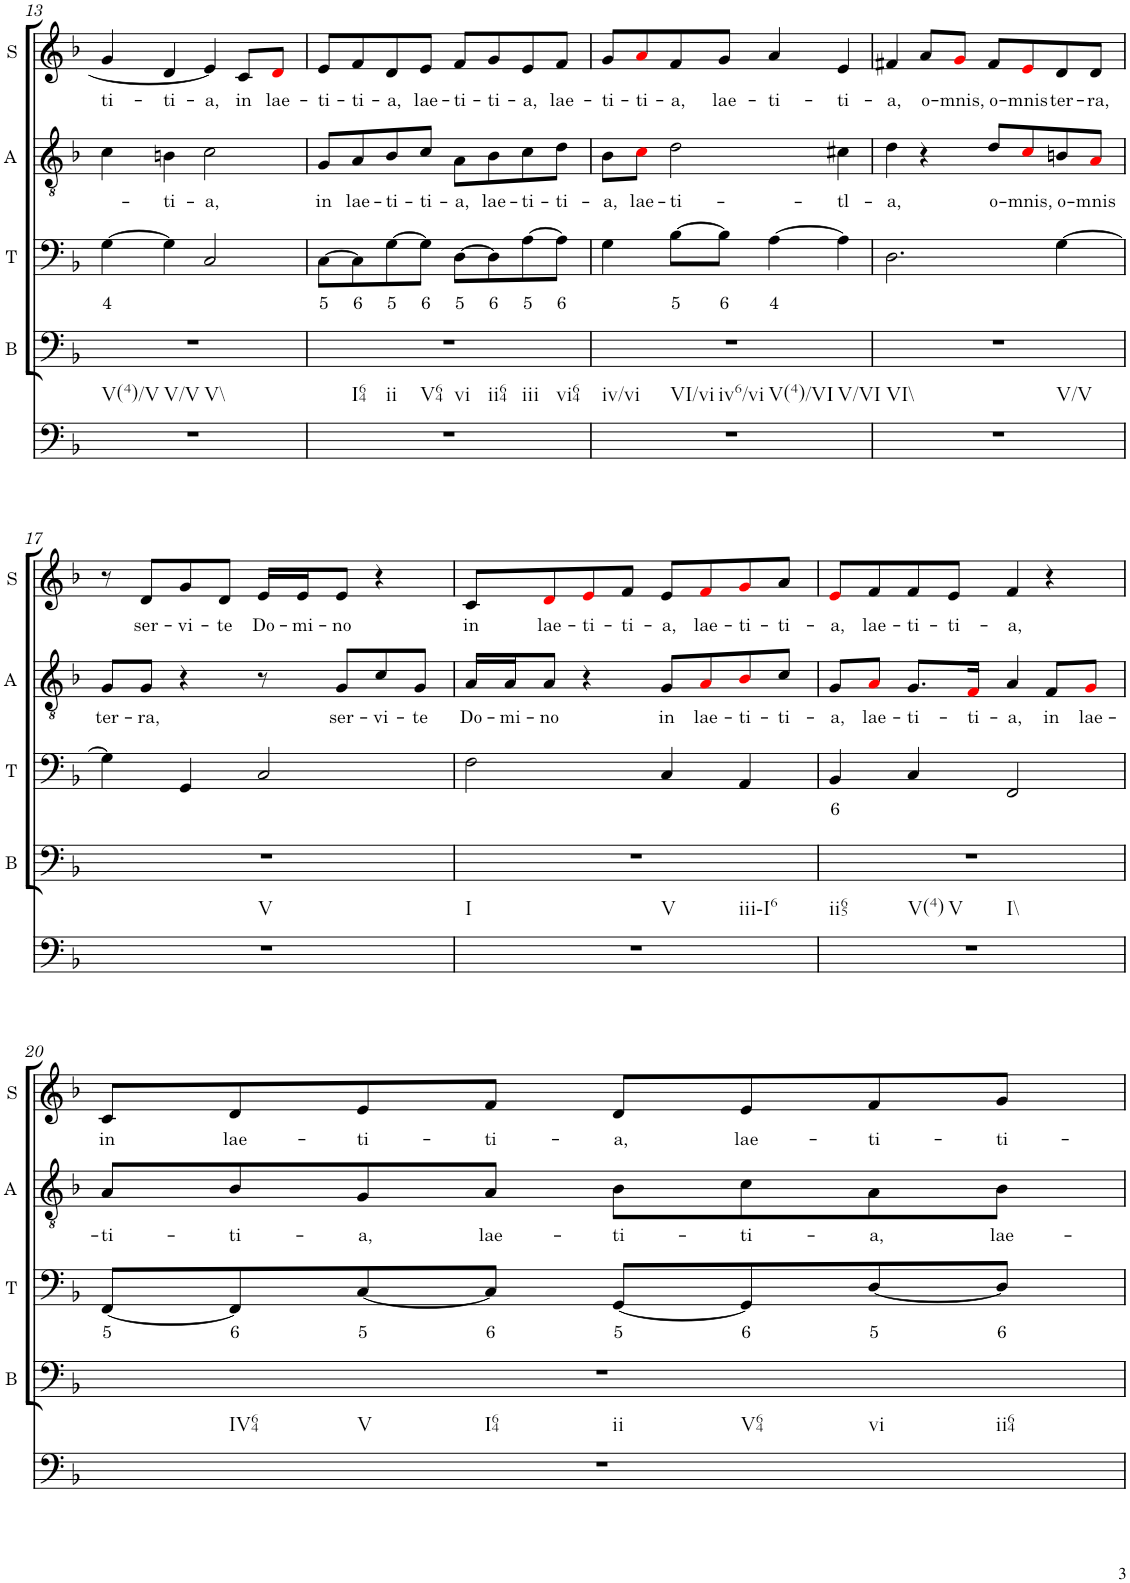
**kern	**kern	**kern	**text	**kern	**text	**kern	**text
*part5	*part4	*part3	*part3	*part2	*part2	*part1	*part1
*staff5	*staff4	*staff3	*staff3	*staff2	*staff2	*staff1	*staff1
*I"Continuo	*I"Bass	*I"Tenor	*	*I"Alto	*	*I"Soprano	*
*	*I'B	*I'T	*	*I'A	*	*I'S	*
!!LO:PB:g=z
*clefF4	*clefF4	*clefF4	*	*clefF4	*	*clefG2	*
*k[b-]	*k[b-]	*k[b-]	*	*k[b-]	*	*k[b-]	*
*	*	*M4/4	*	*M4/4	*	*M4/4	*
=13	=13	=13	=13	=13	=13	=13	=13
!LO:TX:b:t=V(4)/V	!	!	!	!	!	!	!
!LO:TX:b:t=V/V	!	!	!	!	!	!	!
!LO:TX:b:t=V\\	!	!	!	!	!	!	!
!	!	!	!LO:LY:b	!	!	!	!LO:LY:b
1r	1r	[4G\	4	4c\	.	4g/	ti-
!	!	!	!	!	!LO:LY:b	!	!LO:LY:b
.	.	4G\]	.	4Bn\	ti-	4d/	ti-
!	!	!	!	!	!LO:LY:b	!	!LO:LY:b
.	.	2C/	.	2c\	a,	4e/]	a,
!	!	!	!	!	!	!	!LO:LY:b
.	.	.	.	.	.	8c/L	in
!	!	!	!	!	!	!	!LO:LY:b
.	.	.	.	.	.	8di/J	lae-
=14	=14	=14	=14	=14	=14	=14	=14
!LO:TX:b:t=I64	!	!	!	!	!	!	!
!LO:TX:b:t=ii	!	!	!	!	!	!	!
!LO:TX:b:t=V64	!	!	!	!	!	!	!
!LO:TX:b:t=vi	!	!	!	!	!	!	!
!LO:TX:b:t=ii64	!	!	!	!	!	!	!
!LO:TX:b:t=iii	!	!	!	!	!	!	!
!LO:TX:b:t=vi64	!	!	!	!	!	!	!
!	!	!	!LO:LY:b	!	!LO:LY:b	!	!LO:LY:b
1r	1r	[8C\L	5	8G/L	in	8e/L	ti-
!	!	!	!LO:LY:b	!	!LO:LY:b	!	!LO:LY:b
.	.	8C\]	6	8A/	lae-	8f/	ti-
!	!	!	!LO:LY:b	!	!LO:LY:b	!	!LO:LY:b
.	.	[8G\	5	8B-/	ti-	8d/	a,
!	!	!	!LO:LY:b	!	!LO:LY:b	!	!LO:LY:b
.	.	8G\J]	6	8c/J	ti-	8e/J	lae-
!	!	!	!LO:LY:b	!	!LO:LY:b	!	!LO:LY:b
.	.	[8D\L	5	8A\L	a,	8f/L	ti-
!	!	!	!LO:LY:b	!	!LO:LY:b	!	!LO:LY:b
.	.	8D\]	6	8B-\	lae-	8g/	ti-
!	!	!	!LO:LY:b	!	!LO:LY:b	!	!LO:LY:b
.	.	[8A\	5	8c\	ti-	8e/	a,
!	!	!	!LO:LY:b	!	!LO:LY:b	!	!LO:LY:b
.	.	8A\J]	6	8d\J	ti-	8f/J	lae-
=15	=15	=15	=15	=15	=15	=15	=15
!LO:TX:b:t=iv/vi	!	!	!	!	!	!	!
!LO:TX:b:t=VI/vi	!	!	!	!	!	!	!
!LO:TX:b:t=iv6/vi	!	!	!	!	!	!	!
!LO:TX:b:t=V(4)/VI	!	!	!	!	!	!	!
!LO:TX:b:t=V/VI	!	!	!	!	!	!	!
!	!	!	!	!	!LO:LY:b	!	!LO:LY:b
1r	1r	4G\	.	8B-\L	a,	8g/L	ti-
!	!	!	!	!	!LO:LY:b	!	!LO:LY:b
.	.	.	.	8ci\J	lae-	8ai/	ti-
!	!	!	!LO:LY:b	!	!LO:LY:b	!	!LO:LY:b
.	.	[8B-\L	5	2d\	ti-	8f/	a,
!	!	!	!LO:LY:b	!	!	!	!LO:LY:b
.	.	8B-\J]	6	.	.	8g/J	lae-
!	!	!	!LO:LY:b	!	!	!	!LO:LY:b
.	.	[4A\	4	.	.	4a/	ti-
!	!	!	!	!	!LO:LY:b	!	!LO:LY:b
.	.	4A\]	.	4c#X\	tl-	4e/	ti-
=16	=16	=16	=16	=16	=16	=16	=16
!LO:TX:b:t=VI\\	!	!	!	!	!	!	!
!LO:TX:b:t=V/V	!	!	!	!	!	!	!
!	!	!	!	!	!LO:LY:b	!	!LO:LY:b
1r	1r	2.D\	.	4d\	a,	4f#X/	a,
!	!	!	!	!	!	!	!LO:LY:b
.	.	.	.	4r	.	8a/L	o-
!	!	!	!	!	!	!	!LO:LY:b
.	.	.	.	.	.	8gi/J	mnis,
!	!	!	!	!	!LO:LY:b	!	!LO:LY:b
.	.	.	.	8d/L	o-	8f#/L	o-
!	!	!	!	!	!LO:LY:b	!	!LO:LY:b
.	.	.	.	8ci/	mnis,	8ei/	mnis
!	!	!	!	!	!LO:LY:b	!	!LO:LY:b
.	.	[4G\	.	8Bn/	o-	8d/	ter-
!	!	!	!	!	!LO:LY:b	!	!LO:LY:b
.	.	.	.	8Ai/J	mnis	8d/J	ra,
!!LO:LB:g=z
=17	=17	=17	=17	=17	=17	=17	=17
!LO:TX:b:t=V	!	!	!	!	!	!	!
!	!	!	!	!	!LO:LY:b	!	!
1r	1r	4G\]	.	8G/L	ter-	8r	.
!	!	!	!	!	!LO:LY:b	!	!LO:LY:b
.	.	.	.	8G/J	ra,	8d/L	ser-
!	!	!	!	!	!	!	!LO:LY:b
.	.	4GG/	.	4r	.	8g/	vi-
!	!	!	!	!	!	!	!LO:LY:b
.	.	.	.	.	.	8d/J	te
!	!	!	!	!	!	!	!LO:LY:b
.	.	2C/	.	8r	.	16e/LL	Do-
!	!	!	!	!	!	!	!LO:LY:b
.	.	.	.	.	.	16e/J	mi-
!	!	!	!	!	!LO:LY:b	!	!LO:LY:b
.	.	.	.	8G/L	ser-	8e/J	no
!	!	!	!	!	!LO:LY:b	!	!
.	.	.	.	8c/	vi-	4r	.
!	!	!	!	!	!LO:LY:b	!	!
.	.	.	.	8G/J	te	.	.
=18	=18	=18	=18	=18	=18	=18	=18
!LO:TX:b:t=I	!	!	!	!	!	!	!
!LO:TX:b:t=V	!	!	!	!	!	!	!
!LO:TX:b:t=iii-I6	!	!	!	!	!	!	!
!	!	!	!	!	!LO:LY:b	!	!LO:LY:b
1r	1r	2F\	.	16A/LL	Do-	8c/L	in
!	!	!	!	!	!LO:LY:b	!	!
.	.	.	.	16A/J	mi-	.	.
!	!	!	!	!	!LO:LY:b	!	!LO:LY:b
.	.	.	.	8A/J	no	8di/	lae-
!	!	!	!	!	!	!	!LO:LY:b
.	.	.	.	4r	.	8ei/	ti-
!	!	!	!	!	!	!	!LO:LY:b
.	.	.	.	.	.	8f/J	ti-
!	!	!	!	!	!LO:LY:b	!	!LO:LY:b
.	.	4C/	.	8G/L	in	8e/L	a,
!	!	!	!	!	!LO:LY:b	!	!LO:LY:b
.	.	.	.	8Ai/	lae-	8fi/	lae-
!	!	!	!	!	!LO:LY:b	!	!LO:LY:b
.	.	4AA/	.	8B-i/	ti-	8gi/	ti-
!	!	!	!	!	!LO:LY:b	!	!LO:LY:b
.	.	.	.	8c/J	ti-	8a/J	ti-
=19	=19	=19	=19	=19	=19	=19	=19
!LO:TX:b:t=ii65	!	!	!	!	!	!	!
!LO:TX:b:t=V(4)	!	!	!	!	!	!	!
!LO:TX:b:t=V	!	!	!	!	!	!	!
!LO:TX:b:t=I\\	!	!	!	!	!	!	!
!	!	!	!LO:LY:b	!	!LO:LY:b	!	!LO:LY:b
1r	1r	4BB-/	6	8G/L	a,	8ei/L	a,
!	!	!	!	!	!LO:LY:b	!	!LO:LY:b
.	.	.	.	8Ai/J	lae-	8f/	lae-
!	!	!	!	!	!LO:LY:b	!	!LO:LY:b
.	.	4C/	.	8.G/L	ti-	8f/	ti-
!	!	!	!	!	!	!	!LO:LY:b
.	.	.	.	.	.	8e/J	ti-
!	!	!	!	!	!LO:LY:b	!	!
.	.	.	.	16Fi/Jk	ti-	.	.
!	!	!	!	!	!LO:LY:b	!	!LO:LY:b
.	.	2FF/	.	4A/	a,	4f/	a,
!	!	!	!	!	!LO:LY:b	!	!
.	.	.	.	8F/L	in	4r	.
!	!	!	!	!	!LO:LY:b	!	!
.	.	.	.	8Gi/J	lae-	.	.
!!LO:LB:g=z
=20	=20	=20	=20	=20	=20	=20	=20
!LO:TX:b:t=IV64	!	!	!	!	!	!	!
!LO:TX:b:t=V	!	!	!	!	!	!	!
!LO:TX:b:t=I64	!	!	!	!	!	!	!
!LO:TX:b:t=ii	!	!	!	!	!	!	!
!LO:TX:b:t=V64	!	!	!	!	!	!	!
!LO:TX:b:t=vi	!	!	!	!	!	!	!
!LO:TX:b:t=ii64	!	!	!	!	!	!	!
!	!	!	!LO:LY:b	!	!LO:LY:b	!	!LO:LY:b
1r	1r	[8FF/L	5	8A/L	ti-	8c/L	in
!	!	!	!LO:LY:b	!	!LO:LY:b	!	!LO:LY:b
.	.	8FF/]	6	8B-/	ti-	8d/	lae-
!	!	!	!LO:LY:b	!	!LO:LY:b	!	!LO:LY:b
.	.	[8C/	5	8G/	a,	8e/	ti-
!	!	!	!LO:LY:b	!	!LO:LY:b	!	!LO:LY:b
.	.	8C/J]	6	8A/J	lae-	8f/J	ti-
!	!	!	!LO:LY:b	!	!LO:LY:b	!	!LO:LY:b
.	.	[8GG/L	5	8B-\L	ti-	8d/L	a,
!	!	!	!LO:LY:b	!	!LO:LY:b	!	!LO:LY:b
.	.	8GG/]	6	8c\	ti-	8e/	lae-
!	!	!	!LO:LY:b	!	!LO:LY:b	!	!LO:LY:b
.	.	[8D/	5	8A\	a,	8f/	ti-
!	!	!	!LO:LY:b	!	!LO:LY:b	!	!LO:LY:b
.	.	8D/J]	6	8B-\J	lae-	8g/J	ti-
=	=	=	=	=	=	=	=
*-	*-	*-	*-	*-	*-	*-	*-
